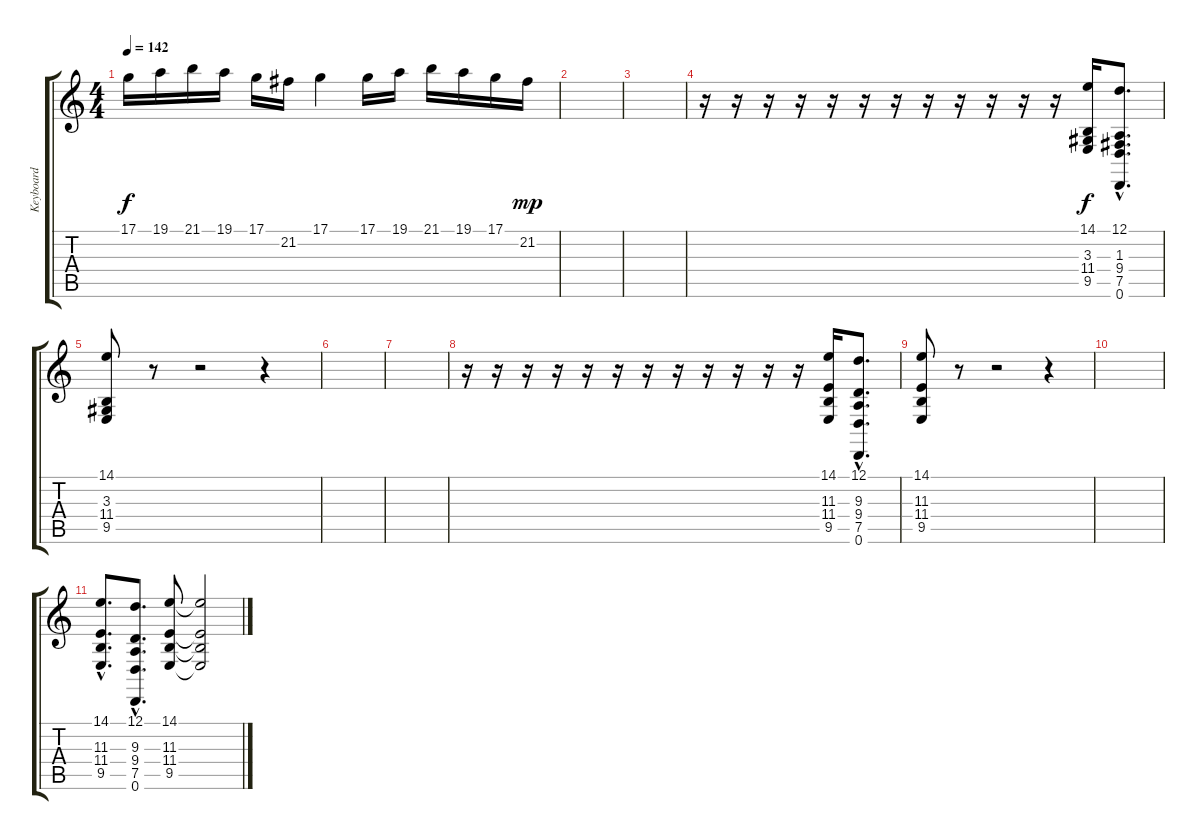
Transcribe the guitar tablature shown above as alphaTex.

\track ("Keyboard" "Keyboard") {instrument stringensemble1}
\staff {score tabs}
\tuning (D4 A3 F3 C3 G2 D2) {hide}
\ts (4 4)
\tempo 142
\clef g2
\ks c
17.1.16{dy f} 19.1.16 21.1.16 19.1.16 17.1.16 21.2.16 17.1.4 17.1.16 19.1.16 21.1.16 19.1.16 17.1.16 21.2.16{dy mp} |
|
|
r.16{instrument stringensemble1} r.16 r.16 r.16 r.16 r.16 r.16 r.16 r.16 r.16 r.16 r.16 (14.1 3.3 11.4 9.5).16{dy f} (12.1{hac} 1.3{hac} 9.4{hac} 7.5{hac} 0.6{hac}).8{d} |
(14.1 3.3 11.4 9.5).8 r.8 r.2 r.4 |
|
|
r.16{instrument stringensemble1} r.16 r.16 r.16 r.16 r.16 r.16 r.16 r.16 r.16 r.16 r.16 (14.1 11.3 11.4 9.5).16 (12.1{hac} 9.3{hac} 9.4{hac} 7.5{hac} 0.6{hac}).8{d} |
(14.1 11.3 11.4 9.5).8 r.8 r.2 r.4 |
|
(14.1{hac} 11.3{hac} 11.4{hac} 9.5{hac}).8{d} (12.1{hac} 9.3{hac} 9.4{hac} 7.5{hac} 0.6{hac}).8{d} (14.1 11.3 11.4 9.5).8 (14.1{t} 11.3{t} 11.4{t} 9.5{t}).2
